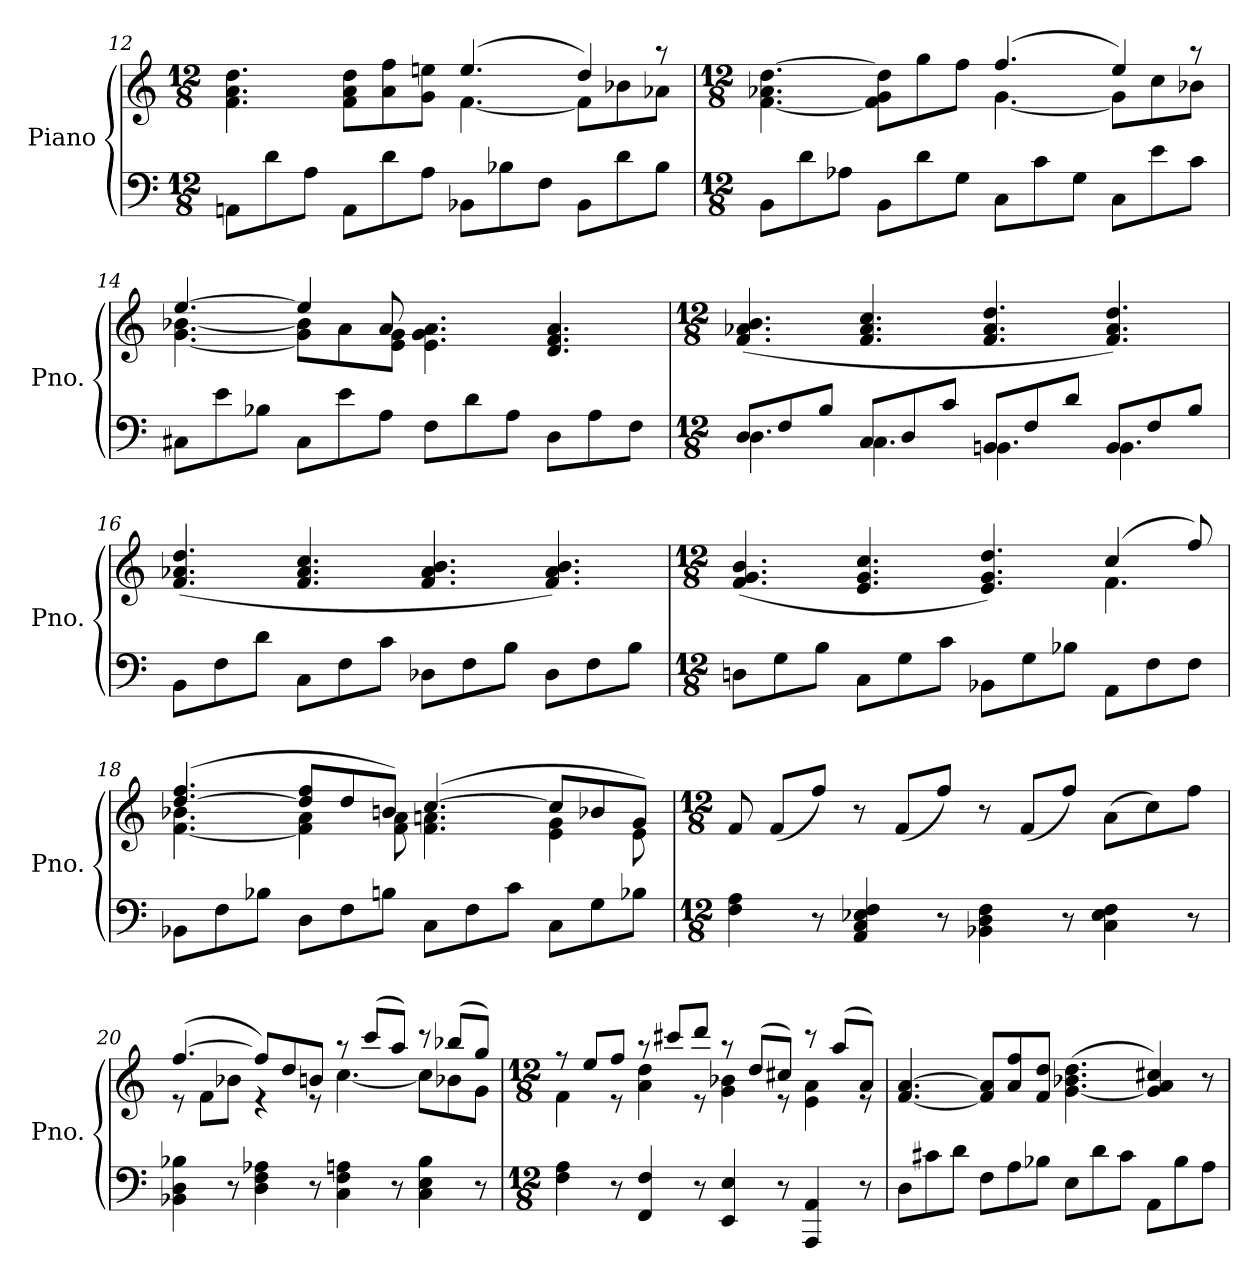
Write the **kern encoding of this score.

**kern	**kern
*part1	*part1
*staff2	*staff1
*I"Piano	*
*I'Pno.	*
*clefF4	*clefG2
*k[]	*k[]
*M12/8	*M12/8
=12	=12
*	*^
8AAn\L	2.ryy	4.f\ 4.a\ 4.dd\
8d\	.	.
8A\J	.	.
8AA\L	.	8f\ 8a\ 8dd\L
8d\	.	8a\ 8ff\
8A\J	.	8g\ 8een\J
8BB-X\L	(4.ee/	[4.f\
8B-X\	.	.
8F\J	.	.
8BB-\L	4dd/)	8f\L]
8d\	.	8b-X\
8B-\J	8raa	8a-X\J
!!LO:LB:g=z	!!
=13	=13	=13
*M12/8	*M12/8	*
8BB\L	2.ryy	[4.f\ 4.a-X\ [4.dd\
8d\	.	.
8A-X\J	.	.
8BB\L	.	8f\] 8g\ 8dd\]L
8d\	.	8gg\
8G\J	.	8ff\J
8C\L	(4.ff/	[4.g\
8c\	.	.
8G\J	.	.
8C\L	4ee/)	8g\L]
8e\	.	8cc\
8c\J	8raa	8b-X\J
=14	=14	=14
8C#X\L	[4.ee/	[4.g\ [4.b-X\
8e\	.	.
8B-X\J	.	.
8C#\L	4ee/]	8g\] 8b-\]L
8e\	.	8a\
8A\J	8a/	8e\ 8g\J
8F\L	2.ryy	4.e\ 4.g\ 4.a\
8d\	.	.
8A\J	.	.
8D\L	.	4.d/ 4.f/ 4.a/
8A\	.	.
8F\J	.	.
*	*v	*v
=15	=15
*M12/8	*M12/8
*^	*
8D/L	4.D\	(4.f/ 4.a-X/ 4.b/
8F/	.	.
8B/J	.	.
8C/L	4.C\	4.f/ 4.a-/ 4.cc/
8D/	.	.
8c/J	.	.
8BB/L	4.BBn\	4.f/ 4.a-/ 4.dd/
8F/	.	.
8d/J	.	.
8BB/L	4.BB\	4.f/ 4.a-/ 4.dd/)
8F/	.	.
8B/J	.	.
*v	*v	*
!!LO:PB:g=z
=16	=16
8BB\L	(4.f/ 4.a-X/ 4.dd/
8F\	.
8d\J	.
8C\L	4.f/ 4.a-/ 4.cc/
8F\	.
8c\J	.
8D-X\L	4.f/ 4.a-/ 4.b/
8F\	.
8B\J	.
8D-\L	4.f/ 4.a-/ 4.b/)
8F\	.
8B\J	.
=17	=17
*M12/8	*M12/8
*	*^
8Dn\L	(4.f/ 4.g/ 4.b/	1ryy
8G\	.	.
8B\J	.	.
8C\L	4.e/ 4.g/ 4.cc/	.
8G\	.	.
8c\J	.	.
8BB-X\L	4.e/ 4.g/ 4.dd/)	.
8G\	.	.
8B-X\J	.	8ryy
8AA\L	(4cc/	4.f\
8F\	.	.
8F\J	8ff/)	.
=18	=18	=18
8BB-X\L	([4.dd/ 4.ff/	[4.f\ 4.b-X\
8F\	.	.
8B-X\J	.	.
8D\L	8dd/] 8ff/L	4f\] 4a\
8F\	8dd/	.
8Bn\J	8bn/J)	8f\ 8a\
8C\L	([4.cc/	4.f\ 4.an\
8F\	.	.
8c\J	.	.
8C\L	8cc/L]	4e\ 4g\
8G\	8b-X/	.
8B-X\J	8g/J)	8e\
*	*v	*v
!!LO:LB:g=z
=19	=19
*M12/8	*M12/8
4F\ 4A\	8f/
.	(8f/L
8r	8ff/J)
4AA/ 4C/ 4E-X/ 4F/	8r
.	(8f/L
8r	8ff/J)
4BB-X\ 4D\ 4F\	8r
.	(8f/L
8r	8ff/J)
4C\ 4E-\ 4F\	(8a\L
.	8cc\)
8r	8ff\J
=20	=20
*	*^
4BB-X\ 4D\ 4B-X\	([4.ff/	8re
.	.	8f\L
8r	.	8b-X\J
4D\ 4F\ 4A-X\	8ff/L])	4re
.	8dd/	.
8r	8bn/J	8re
4C\ 4F\ 4An\	8raa	[4.cc\
.	(8ccc/L	.
8r	8aa/J)	.
4C\ 4E\ 4B-\	8rccc	8cc\L]
.	(8bb-X/L	8b-X\
8r	8gg/J)	8g\J
=21	=21	=21
*M12/8	*M12/8	*
4F\ 4A\	8rff	4f\
.	8ee/L	.
8r	8ff/J	8re
4FF/ 4F/	8raa	4a\ 4dd\
.	8ccc#X/L	.
8r	8ddd/J	8re
4EE/ 4E/	8raa	4g\ 4b-X\
.	(8dd/L	.
8r	8cc#X/J)	8re
4AAA/ 4AA/	8rccc	4e\ 4a\
.	(8aa/L	.
8r	8a/J)	8re
*	*v	*v
!!LO:LB:g=z
=22	=22
8D\L	[4.f/ [4.a/
8c#X\	.
8d\J	.
8F\L	8f/] 8a/]L
8A\	8a/ 8ff/
8B-X\J	8f/ 8dd/J
8E\L	([4.g\ 4.b-X\ 4.dd\
8d\	.
8c#\J	.
8AA\L	4g/] 4a/ 4cc#X/)
8B-\	.
8A\J	8r
=	=
*-	*-
